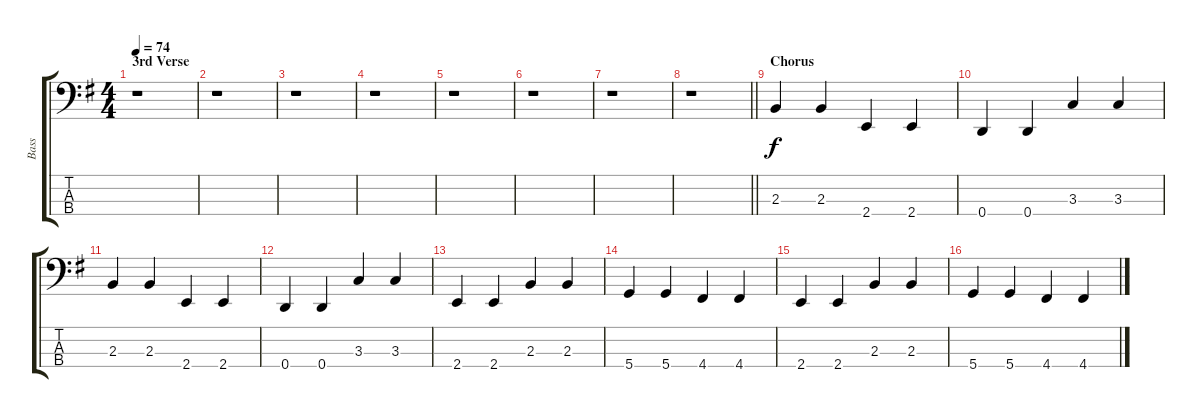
\track ("Bass" "Bass") {instrument electricbasspick}
\staff {score tabs}
\tuning (G2 D2 A1 D1) {hide}
\ts (4 4)
\section ("" "3rd Verse")
\tempo 74
\clef f4
\ks eminor
r.1{dy f} |
r.1 |
r.1 |
r.1 |
r.1 |
r.1 |
r.1 |
\barLineRight lightlight
r.1 |
\section ("" "Chorus")
2.3.4 2.3.4 2.4.4 2.4.4 |
0.4.4 0.4.4 3.3.4 3.3.4 |
2.3.4 2.3.4 2.4.4 2.4.4 |
0.4.4 0.4.4 3.3.4 3.3.4 |
2.4.4 2.4.4 2.3.4 2.3.4 |
5.4.4 5.4.4 4.4.4 4.4.4 |
2.4.4 2.4.4 2.3.4 2.3.4 |
5.4.4 5.4.4 4.4.4 4.4.4
